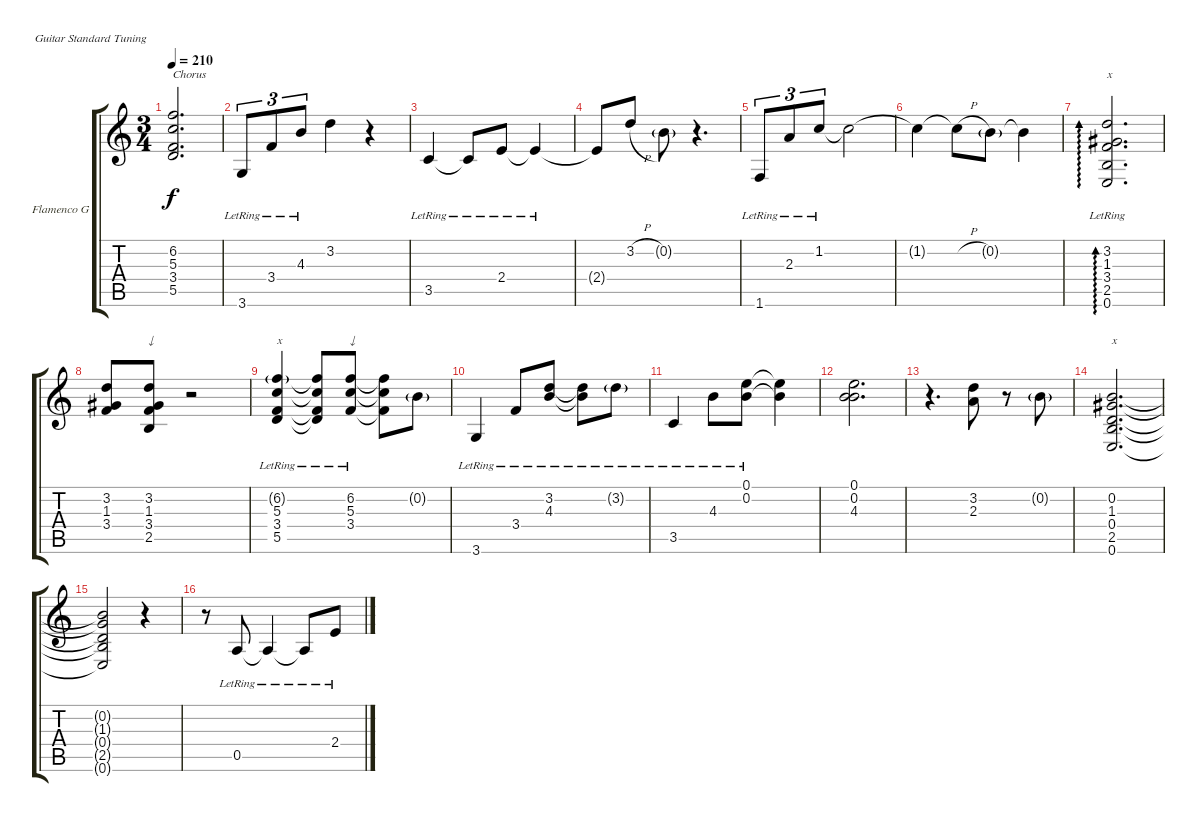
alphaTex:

\defaultSystemsLayout 4
\bracketExtendMode groupsimilarinstruments
\firstSystemTrackNameOrientation horizontal
\otherSystemsTrackNameOrientation horizontal
\track ("Flamenco Guitar" "Flamenco G") {instrument acousticguitarnylon}
\staff {score tabs}
\tuning (E4 B3 G3 D3 A2 E2)
\ts (3 4)
\tempo 210
\clef g2
\ks c
(5.5 3.4 6.2 5.3).2{d txt "Chorus" dy f} |
3.6{lr}.8{tu (3 2)} 3.4{lr}.8{tu (3 2)} 4.3{lr}.8{tu (3 2)} 3.2.4 r.4 |
3.5{lr}.4 3.5{lr t}.8 2.4{lr}.8 2.4{lr t}.4 |
2.4{t}.8 3.2{h}.8 0.2{g}.8 r.4{d} |
1.6{lr}.8{tu (3 2)} 2.3{lr}.8{tu (3 2)} 1.2{lr}.8{tu (3 2)} 1.2{t}.2 |
1.2{t}.4 1.2{h t}.8 0.2{g}.8 0.2{t}.4 |
(0.6{lr} 2.5{lr} 3.4{lr} 1.3{lr} 3.2{lr}).2{d ad 0 txt "x"} |
(3.4 1.3 3.2).8 (3.2 1.3 3.4 2.5).8{txt "↓"} r.2 |
(5.3{lr} 6.2{g lr} 3.4{lr} 5.5{lr}).4{txt "x"} (6.2{lr t} 5.3{lr t} 3.4{lr t} 5.5{lr t}).8 (6.2{lr} 5.3{lr} 3.4{lr}).8{txt "↓"} (6.2{t} 5.3{t} 3.4{t}).8 0.2{g}.8 |
3.6{lr}.4 3.4{lr}.8 (4.3{lr} 3.2{lr}).8 (3.2{lr t} 4.3{lr t}).8 3.2{g lr}.8 |
3.5{lr}.4 4.3{lr}.8 (0.2{lr} 0.1{lr}).8 (0.2{t} 0.1{t}).4 |
(4.3 0.2 0.1).2{d} |
r.4{d} (3.2 2.3).8 r.8 0.2{g}.8 |
(0.6 2.5 0.4 1.3 0.2).2{d txt "x"} |
(0.6{t} 2.5{t} 0.4{t} 1.3{t} 0.2{t}).2 r.4 |
r.8 0.5{lr}.8 0.5{lr t}.4 0.5{lr t}.8 2.4{lr}.8
